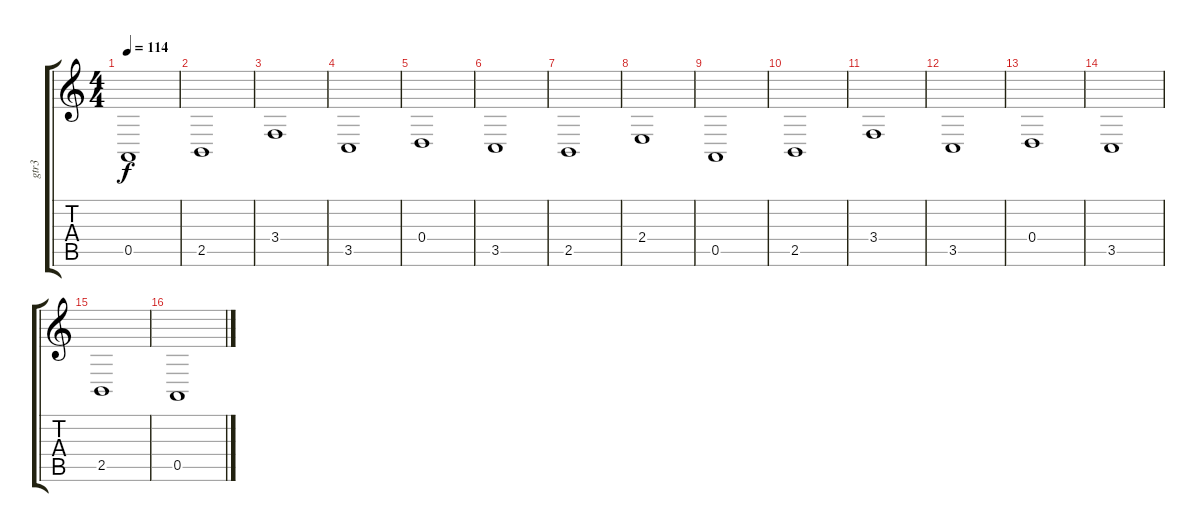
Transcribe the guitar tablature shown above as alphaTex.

\track ("gtr3" "gtr3") {instrument pad2warm}
\staff {score tabs}
\tuning (E4 B3 G3 D3 A2 E2) {hide}
\ts (4 4)
\tempo 114
\clef g2
\ks c
0.5.1{dy f} |
2.5.1 |
3.4.1 |
3.5.1 |
0.4.1 |
3.5.1 |
2.5.1 |
2.4.1 |
0.5.1 |
2.5.1 |
3.4.1 |
3.5.1 |
0.4.1 |
3.5.1 |
2.5.1 |
0.5.1
